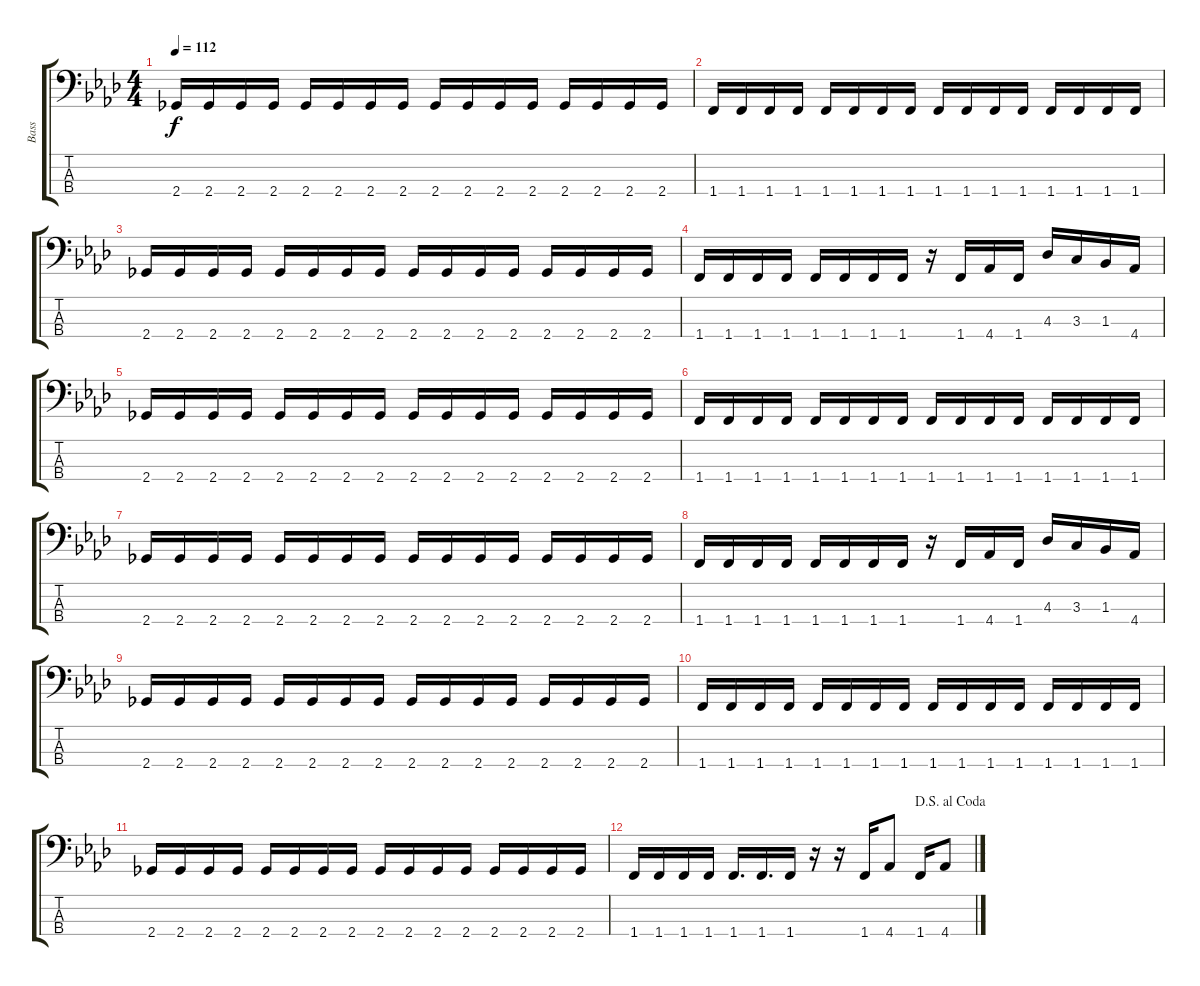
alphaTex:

\track ("Bass" "Bass") {instrument electricbassfinger}
\staff {score tabs}
\tuning (G2 D2 A1 E1) {hide}
\ts (4 4)
\tempo 112
\clef f4
\ks ab
2.4.16{dy f} 2.4.16 2.4.16 2.4.16 2.4.16 2.4.16 2.4.16 2.4.16 2.4.16 2.4.16 2.4.16 2.4.16 2.4.16 2.4.16 2.4.16 2.4.16 |
1.4.16 1.4.16 1.4.16 1.4.16 1.4.16 1.4.16 1.4.16 1.4.16 1.4.16 1.4.16 1.4.16 1.4.16 1.4.16 1.4.16 1.4.16 1.4.16 |
2.4.16 2.4.16 2.4.16 2.4.16 2.4.16 2.4.16 2.4.16 2.4.16 2.4.16 2.4.16 2.4.16 2.4.16 2.4.16 2.4.16 2.4.16 2.4.16 |
1.4.16 1.4.16 1.4.16 1.4.16 1.4.16 1.4.16 1.4.16 1.4.16 r.16 1.4.16 4.4.16 1.4.16 4.3.16 3.3.16 1.3.16 4.4.16 |
2.4.16 2.4.16 2.4.16 2.4.16 2.4.16 2.4.16 2.4.16 2.4.16 2.4.16 2.4.16 2.4.16 2.4.16 2.4.16 2.4.16 2.4.16 2.4.16 |
1.4.16 1.4.16 1.4.16 1.4.16 1.4.16 1.4.16 1.4.16 1.4.16 1.4.16 1.4.16 1.4.16 1.4.16 1.4.16 1.4.16 1.4.16 1.4.16 |
2.4.16 2.4.16 2.4.16 2.4.16 2.4.16 2.4.16 2.4.16 2.4.16 2.4.16 2.4.16 2.4.16 2.4.16 2.4.16 2.4.16 2.4.16 2.4.16 |
1.4.16 1.4.16 1.4.16 1.4.16 1.4.16 1.4.16 1.4.16 1.4.16 r.16 1.4.16 4.4.16 1.4.16 4.3.16 3.3.16 1.3.16 4.4.16 |
2.4.16 2.4.16 2.4.16 2.4.16 2.4.16 2.4.16 2.4.16 2.4.16 2.4.16 2.4.16 2.4.16 2.4.16 2.4.16 2.4.16 2.4.16 2.4.16 |
1.4.16 1.4.16 1.4.16 1.4.16 1.4.16 1.4.16 1.4.16 1.4.16 1.4.16 1.4.16 1.4.16 1.4.16 1.4.16 1.4.16 1.4.16 1.4.16 |
2.4.16 2.4.16 2.4.16 2.4.16 2.4.16 2.4.16 2.4.16 2.4.16 2.4.16 2.4.16 2.4.16 2.4.16 2.4.16 2.4.16 2.4.16 2.4.16 |
\jump dalsegnoalcoda
1.4.16 1.4.16 1.4.16 1.4.16 1.4.16{d} 1.4.16{d} 1.4.16 r.16 r.16 1.4.16 4.4.8 1.4.16 4.4.8
